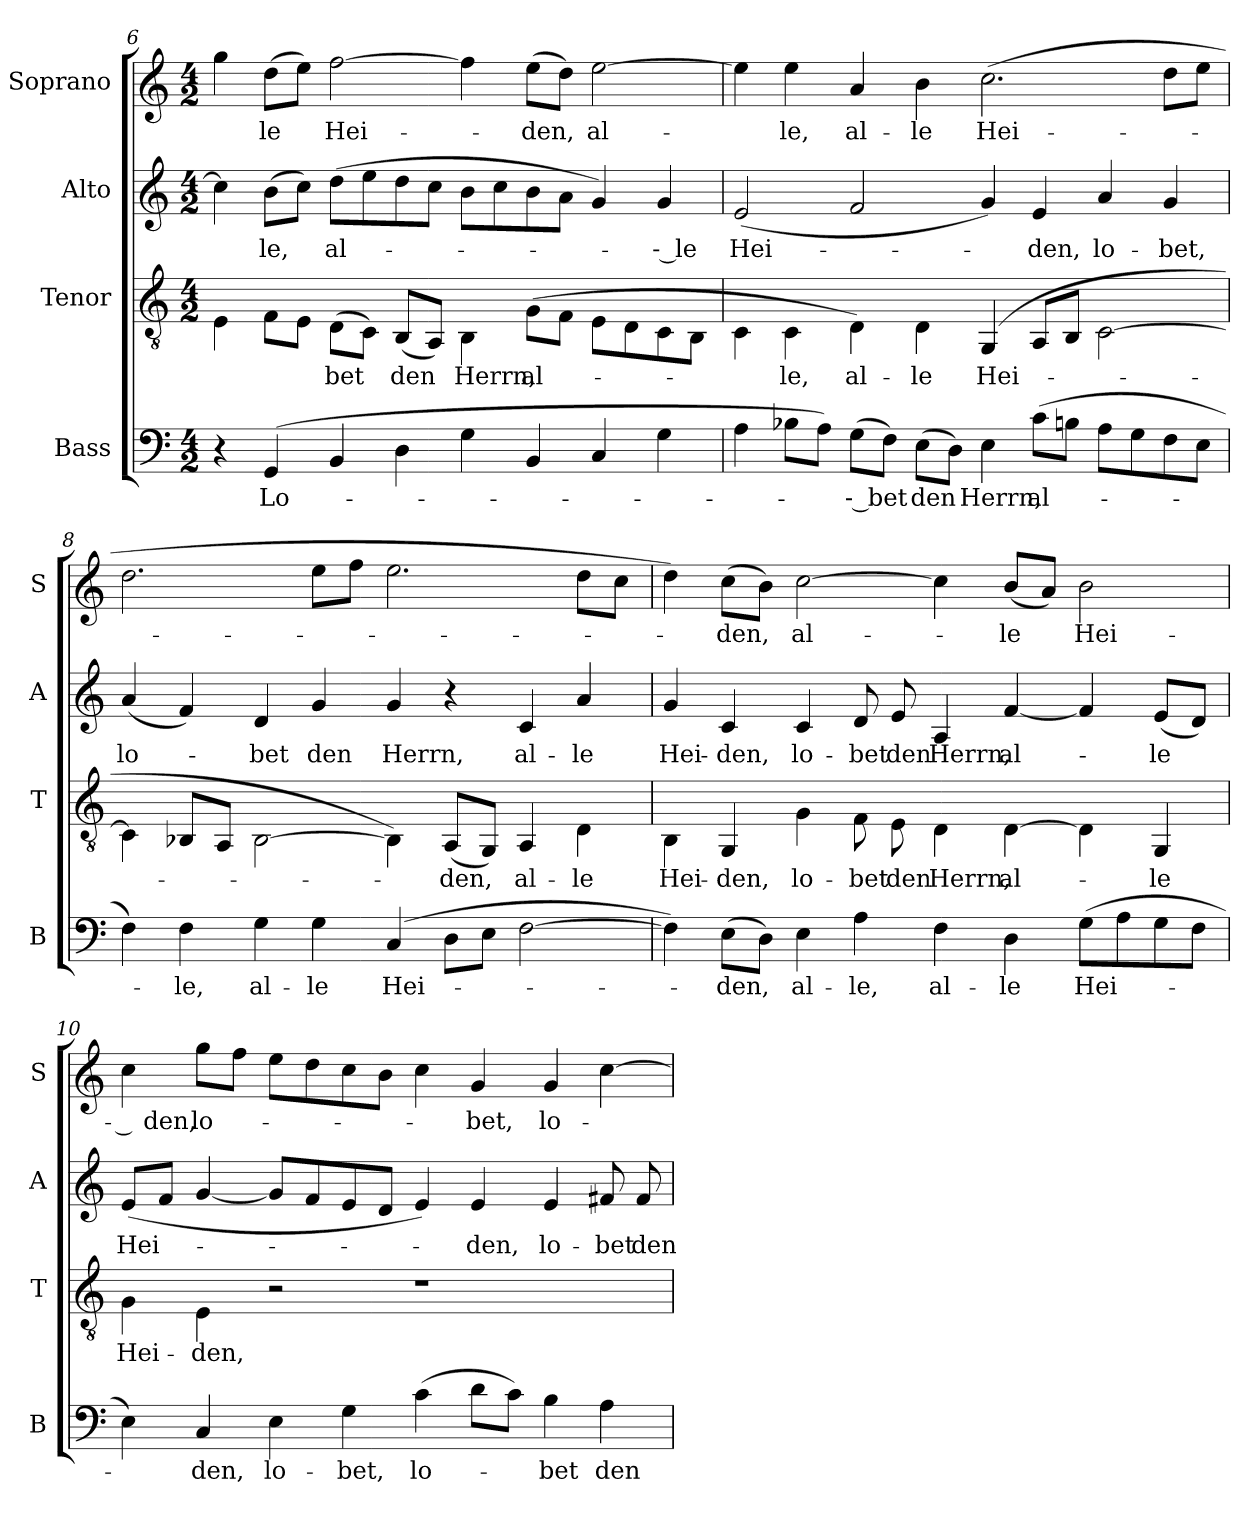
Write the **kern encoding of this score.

**kern	**text	**kern	**text	**kern	**text	**kern	**text
*part4	*part4	*part3	*part3	*part2	*part2	*part1	*part1
*staff4	*staff4	*staff3	*staff3	*staff2	*staff2	*staff1	*staff1
*I"Bass	*	*I"Tenor	*	*I"Alto	*	*I"Soprano	*
*I'B	*	*I'T	*	*I'A	*	*I'S	*
*clefF4	*	*clefGv2	*	*clefG2	*	*clefG2	*
*k[]	*	*k[]	*	*k[]	*	*k[]	*
*C:	*	*C:	*	*C:	*	*C:	*
*M4/2	*	*M4/2	*	*M4/2	*	*M4/2	*
=6	=6	=6	=6	=6	=6	=6	=6
4r	.	4Ei\	.	4cci\]	.	4ggi\	.
!	!LO:LY:b:color=#000000	!	!	!	!	!	!
!	!	!	!	!	!LO:LY:b:color=#000000	!	!
!	!	!	!	!	!	!	!LO:LY:b:color=#000000
(4GGi/	Lo-	8Fi\L	.	(8bi\L	-le,	(8ddi\L	-le
.	.	8Ei\J	.	8cci\J)	.	8eei\J)	.
!	!	!	!LO:LY:b:color=#000000	!	!	!	!
!	!	!	!	!	!LO:LY:b:color=#000000	!	!
!	!	!	!	!	!	!	!LO:LY:b:color=#000000
4BBi/	.	(8Di\L	-bet	(8ddi\L	al-	[2ffi\	Hei-
.	.	8Ci\J)	.	8eei\	.	.	.
!	!	!	!LO:LY:b:color=#000000	!	!	!	!
4Di\	.	(8BBi/L	den	8ddi\	.	.	.
.	.	8AAi/J)	.	8cci\J	.	.	.
!	!	!	!LO:LY:b:color=#000000	!	!	!	!
4Gi\	.	4BBi\	Herrn,	8bi\L	.	4ffi\]	.
.	.	.	.	8cci\	.	.	.
!	!	!	!LO:LY:b:color=#000000	!	!	!	!
!	!	!	!	!	!	!	!LO:LY:b:color=#000000
4BBi/	.	(8Gi\L	al-	8bi\	.	(8eei\L	-den,
.	.	8Fi\J	.	8ai\J	.	8ddi\J)	.
!	!	!	!	!	!	!	!LO:LY:b:color=#000000
4Ci/	.	8Ei\L	.	4gi/)	.	[2eei\	al-
.	.	8Di\	.	.	.	.	.
!	!	!	!	!	!LO:LY:b:color=#000000	!	!
4Gi\	.	8Ci\	.	4gi/	-- le	.	.
.	.	8BBi\J	.	.	.	.	.
!!LO:LB:g=z
=7	=7	=7	=7	=7	=7	=7	=7
!	!	!	!LO:LY:b:color=#000000	!	!	!	!
!	!	!	!	!	!LO:LY:b:color=#000000	!	!
!	!	!	!	!	!	!	!LO:LY:b:color=#000000
4Ai\	.	4Ci\	-­	(2ei/	Hei-	4eei\]	-­
!	!	!	!LO:LY:b:color=#000000	!	!	!	!
!	!	!	!	!	!	!	!LO:LY:b:color=#000000
8B-Xi\L	.	4Ci\	le,	.	.	4eei\	le,
8Ai\J)	.	.	.	.	.	.	.
!	!LO:LY:b:color=#000000	!	!	!	!	!	!
!	!	!	!LO:LY:b:color=#000000	!	!	!	!
!	!	!	!	!	!	!	!LO:LY:b:color=#000000
(8Gi\L	-- bet	4Di\)	al-	2fi/	.	4ai/	al-
8Fi\J)	.	.	.	.	.	.	.
!	!LO:LY:b:color=#000000	!	!	!	!	!	!
!	!	!	!LO:LY:b:color=#000000	!	!	!	!
!	!	!	!	!	!	!	!LO:LY:b:color=#000000
(8Ei\L	den	4Di\	-le	.	.	4bi\	-le
8Di\J)	.	.	.	.	.	.	.
!	!LO:LY:b:color=#000000	!	!	!	!	!	!
!	!	!	!LO:LY:b:color=#000000	!	!	!	!
!	!	!	!	!	!	!	!LO:LY:b:color=#000000
4Ei\	Herrn,	(4GGi/	Hei-	4gi/)	.	(2.cci\	Hei-
!	!LO:LY:b:color=#000000	!	!	!	!	!	!
!	!	!	!	!	!LO:LY:b:color=#000000	!	!
(8ci\L	al-	8AAi/L	.	4ei/	-den,	.	.
8Bni\J	.	8BBi/J	.	.	.	.	.
!	!	!	!	!	!LO:LY:b:color=#000000	!	!
8Ai\L	.	[2Ci\	.	4ai/	lo-	.	.
8Gi\	.	.	.	.	.	.	.
!	!	!	!	!	!LO:LY:b:color=#000000	!	!
8Fi\	.	.	.	4gi/	-bet,	8ddi\L	.
8Ei\J	.	.	.	.	.	8eei\J	.
=8	=8	=8	=8	=8	=8	=8	=8
!	!	!	!	!	!LO:LY:b:color=#000000	!	!
4Fi\)	.	4Ci\]	.	(4ai/	lo-	2.ddi\	.
!	!LO:LY:b:color=#000000	!	!	!	!	!	!
4Fi\	-le,	8BB-Xi/L	.	4fi/)	.	.	.
.	.	8AAi/J	.	.	.	.	.
!	!LO:LY:b:color=#000000	!	!	!	!	!	!
!	!	!	!	!	!LO:LY:b:color=#000000	!	!
4Gi\	al-	[2BB-i\	.	4di/	-bet	.	.
!	!LO:LY:b:color=#000000	!	!	!	!	!	!
!	!	!	!	!	!LO:LY:b:color=#000000	!	!
4Gi\	-le	.	.	4gi/	den	8eei\L	.
.	.	.	.	.	.	8ffi\J	.
!	!LO:LY:b:color=#000000	!	!	!	!	!	!
!	!	!	!	!	!LO:LY:b:color=#000000	!	!
(4Ci/	Hei-	4BB-i\])	.	4gi/	Herrn,	2.eei\	.
!	!	!	!LO:LY:b:color=#000000	!	!	!	!
8Di\L	.	(8AAi/L	-den,	4r	.	.	.
8Ei\J	.	8GGi/J)	.	.	.	.	.
!	!	!	!LO:LY:b:color=#000000	!	!	!	!
!	!	!	!	!	!LO:LY:b:color=#000000	!	!
[2Fi\	.	4AAi/	al-	4ci/	al-	.	.
!	!	!	!LO:LY:b:color=#000000	!	!	!	!
!	!	!	!	!	!LO:LY:b:color=#000000	!	!
.	.	4Di\	-le	4ai/	-le	8ddi\L	.
.	.	.	.	.	.	8cci\J	.
=9	=9	=9	=9	=9	=9	=9	=9
!	!	!	!LO:LY:b:color=#000000	!	!	!	!
!	!	!	!	!	!LO:LY:b:color=#000000	!	!
4Fi\])	.	4BBi\	Hei-	4gi/	Hei-	4ddi\)	.
!	!LO:LY:b:color=#000000	!	!	!	!	!	!
!	!	!	!LO:LY:b:color=#000000	!	!	!	!
!	!	!	!	!	!LO:LY:b:color=#000000	!	!
!	!	!	!	!	!	!	!LO:LY:b:color=#000000
(8Ei\L	-den,	4GGi/	-den,	4ci/	-den,	(8cci\L	-den,
8Di\J)	.	.	.	.	.	8bi\J)	.
!	!LO:LY:b:color=#000000	!	!	!	!	!	!
!	!	!	!LO:LY:b:color=#000000	!	!	!	!
!	!	!	!	!	!LO:LY:b:color=#000000	!	!
!	!	!	!	!	!	!	!LO:LY:b:color=#000000
4Ei\	al-	4Gi\	lo-	4ci/	lo-	[2cci\	al-
!	!LO:LY:b:color=#000000	!	!	!	!	!	!
!	!	!	!LO:LY:b:color=#000000	!	!	!	!
!	!	!	!	!	!LO:LY:b:color=#000000	!	!
4Ai\	-le,	8Fi\	-bet	8di/	-bet	.	.
!	!	!	!LO:LY:b:color=#000000	!	!	!	!
!	!	!	!	!	!LO:LY:b:color=#000000	!	!
.	.	8Ei\	den	8ei/	den	.	.
!	!LO:LY:b:color=#000000	!	!	!	!	!	!
!	!	!	!LO:LY:b:color=#000000	!	!	!	!
!	!	!	!	!	!LO:LY:b:color=#000000	!	!
4Fi\	al-	4Di\	Herrn,	4Ai/	Herrn,	4cci\]	.
!	!LO:LY:b:color=#000000	!	!	!	!	!	!
!	!	!	!LO:LY:b:color=#000000	!	!	!	!
!	!	!	!	!	!LO:LY:b:color=#000000	!	!
!	!	!	!	!	!	!	!LO:LY:b:color=#000000
4Di\	-le	[4Di\	al-	[4fi/	al-	(8bi/L	-le
.	.	.	.	.	.	8ai/J)	.
!	!LO:LY:b:color=#000000	!	!	!	!	!	!
!	!	!	!	!	!	!	!LO:LY:b:color=#000000
(8Gi\L	Hei-	4Di\]	.	4fi/]	.	2bi\	Hei-
8Ai\	.	.	.	.	.	.	.
!	!	!	!LO:LY:b:color=#000000	!	!	!	!
!	!	!	!	!	!LO:LY:b:color=#000000	!	!
8Gi\	.	4GGi/	-le	(8ei/L	-le	.	.
8Fi\J	.	.	.	8di/J)	.	.	.
!!LO:PB:g=z
=10	=10	=10	=10	=10	=10	=10	=10
!	!LO:LY:b:color=#000000	!	!	!	!	!	!
!	!	!	!LO:LY:b:color=#000000	!	!	!	!
!	!	!	!	!	!LO:LY:b:color=#000000	!	!
!	!	!	!	!	!	!	!LO:LY:b:color=#000000
4Ei\)	-­	4Gi\	Hei-	(8ei/L	Hei-	4cci\	-­ den,
.	.	.	.	8fi/J	.	.	.
!	!LO:LY:b:color=#000000	!	!	!	!	!	!
!	!	!	!LO:LY:b:color=#000000	!	!	!	!
!	!	!	!	!	!	!	!LO:LY:b:color=#000000
4Ci/	den,	4Ei\	-den,	[4gi/	.	8ggi\L	lo-
.	.	.	.	.	.	8ffi\J	.
!	!LO:LY:b:color=#000000	!	!	!	!	!	!
4Ei\	lo-	2r	.	8gi/L]	.	8eei\L	.
.	.	.	.	8fi/	.	8ddi\	.
!	!LO:LY:b:color=#000000	!	!	!	!	!	!
4Gi\	-bet,	.	.	8ei/	.	8cci\	.
.	.	.	.	8di/J	.	8bi\J	.
!	!LO:LY:b:color=#000000	!	!	!	!	!	!
(4ci\	lo-	1r	.	4ei/)	.	4cci\	.
!	!	!	!	!	!LO:LY:b:color=#000000	!	!
!	!	!	!	!	!	!	!LO:LY:b:color=#000000
8di\L	.	.	.	4ei/	-den,	4gi/	-bet,
8ci\J)	.	.	.	.	.	.	.
!	!LO:LY:b:color=#000000	!	!	!	!	!	!
!	!	!	!	!	!LO:LY:b:color=#000000	!	!
!	!	!	!	!	!	!	!LO:LY:b:color=#000000
4Bi\	-bet	.	.	4ei/	lo-	4gi/	lo-
!	!LO:LY:b:color=#000000	!	!	!	!	!	!
!	!	!	!	!	!LO:LY:b:color=#000000	!	!
4Ai\	den	.	.	8f#Xi/	-bet	[4cci\	.
!	!	!	!	!	!LO:LY:b:color=#000000	!	!
.	.	.	.	8f#i/	den	.	.
=	=	=	=	=	=	=	=
*-	*-	*-	*-	*-	*-	*-	*-
